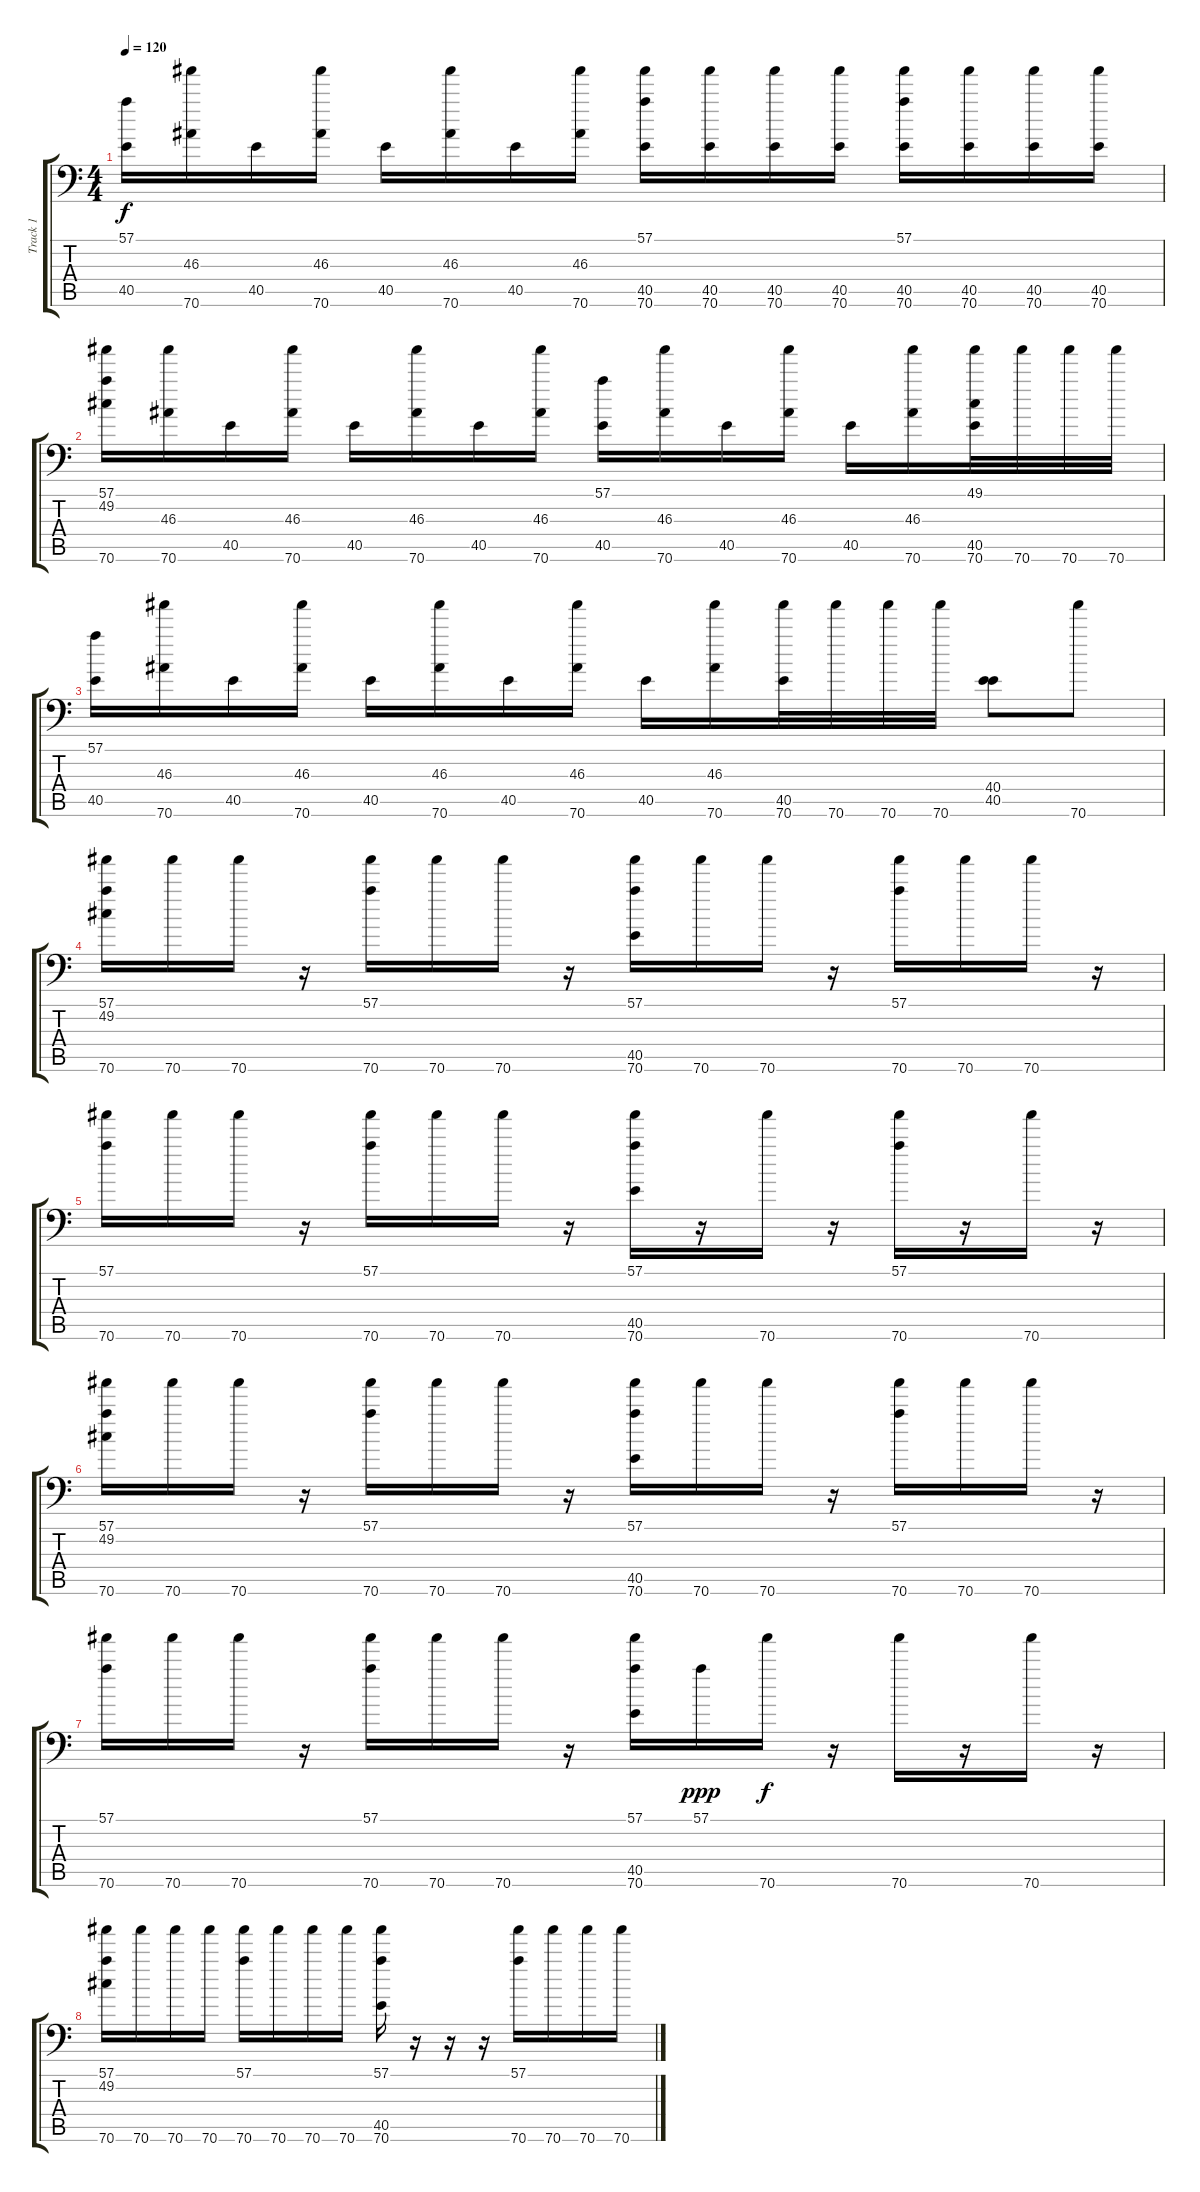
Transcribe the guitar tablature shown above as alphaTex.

\track ("Track 1" "Track 1") {instrument acousticgrandpiano}
\staff {score tabs}
\tuning (C-1 C-1 C-1 C-1 C-1 C-1) {hide}
\ts (4 4)
\tempo 120
\clef f4
\ks c
(57.1 40.5).16{dy f} (46.3 70.6).16 40.5.16 (46.3 70.6).16 40.5.16 (46.3 70.6).16 40.5.16 (46.3 70.6).16 (57.1 40.5 70.6).16 (40.5 70.6).16 (40.5 70.6).16 (40.5 70.6).16 (57.1 40.5 70.6).16 (40.5 70.6).16 (40.5 70.6).16 (40.5 70.6).16 |
(57.1 49.2 70.6).16 (46.3 70.6).16 40.5.16 (46.3 70.6).16 40.5.16 (46.3 70.6).16 40.5.16 (46.3 70.6).16 (57.1 40.5).16 (46.3 70.6).16 40.5.16 (46.3 70.6).16 40.5.16 (46.3 70.6).16 (49.1 40.5 70.6).32 70.6.32 70.6.32 70.6.32 |
(57.1 40.5).16 (46.3 70.6).16 40.5.16 (46.3 70.6).16 40.5.16 (46.3 70.6).16 40.5.16 (46.3 70.6).16 40.5.16 (46.3 70.6).16 (40.5 70.6).32 70.6.32 70.6.32 70.6.32 (40.4 40.5).8 70.6.8 |
(57.1 49.2 70.6).16 70.6.16 70.6.16 r.16 (57.1 70.6).16 70.6.16 70.6.16 r.16 (57.1 40.5 70.6).16 70.6.16 70.6.16 r.16 (57.1 70.6).16 70.6.16 70.6.16 r.16 |
(57.1 70.6).16 70.6.16 70.6.16 r.16 (57.1 70.6).16 70.6.16 70.6.16 r.16 (57.1 40.5 70.6).16 r.16 70.6.16 r.16 (57.1 70.6).16 r.16 70.6.16 r.16 |
(57.1 49.2 70.6).16 70.6.16 70.6.16 r.16 (57.1 70.6).16 70.6.16 70.6.16 r.16 (57.1 40.5 70.6).16 70.6.16 70.6.16 r.16 (57.1 70.6).16 70.6.16 70.6.16 r.16 |
(57.1 70.6).16 70.6.16 70.6.16 r.16 (57.1 70.6).16 70.6.16 70.6.16 r.16 (57.1 40.5 70.6).16 57.1.16{dy ppp} 70.6.16{dy f} r.16 70.6.16 r.16 70.6.16 r.16 |
(57.1 49.2 70.6).16 70.6.16 70.6.16 70.6.16 (57.1 70.6).16 70.6.16 70.6.16 70.6.16 (57.1 40.5 70.6).16 r.16 r.16 r.16 (57.1 70.6).16 70.6.16 70.6.16 70.6.16
